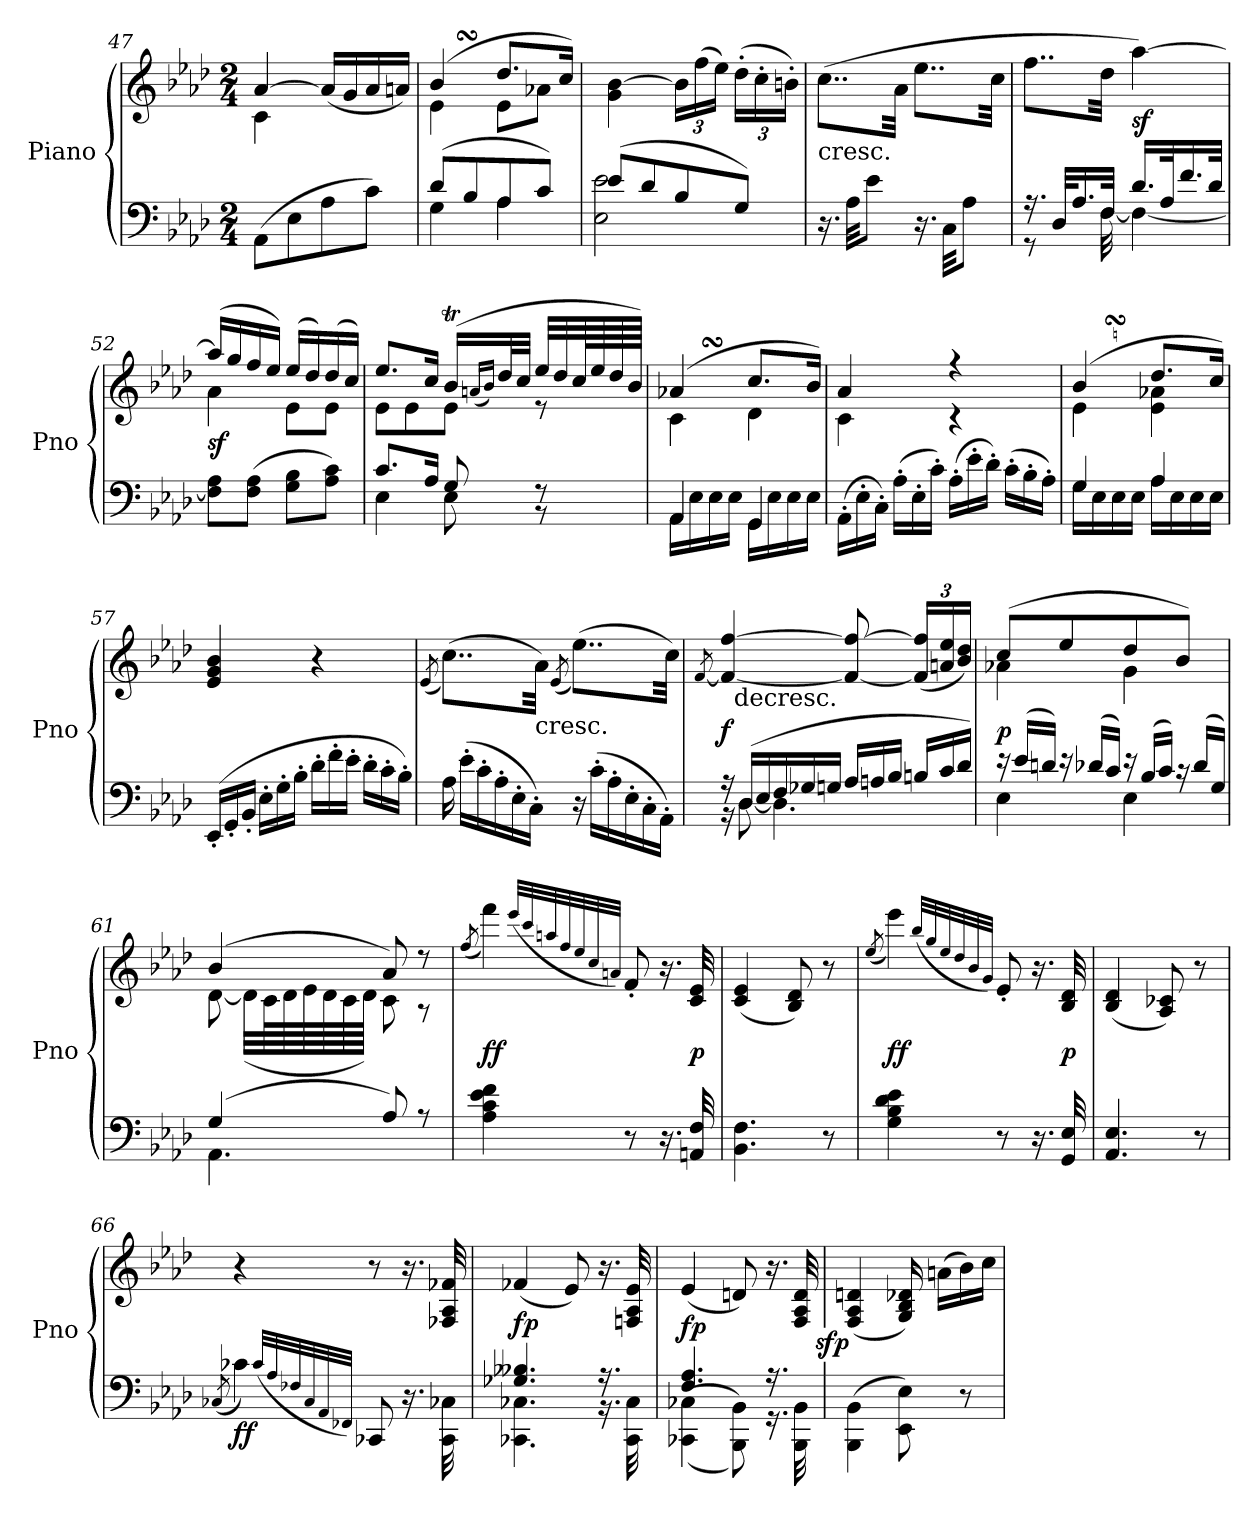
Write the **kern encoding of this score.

**kern	**kern	**dynam
*part1	*part1	*part1
*staff2	*staff1	*staff1/2
*I"Piano	*	*
*I'Pno	*	*
*clefF4	*clefG2	*
*k[b-e-a-d-]	*k[b-e-a-d-]	*
*A-:	*A-:	*
*M2/4	*M2/4	*
=47	=47	=47
*	*^	*
(8AA-L	[4a-	4c	.
8E-	.	.	.
8A-	(16a-LL]	4ryy	.
.	16g	.	.
8cJ)	16a-	.	.
.	16anJJ)	.	.
=48	=48	=48	=48
*^	*	*	*
(8d-L	4G	(4b-SSS	4e-	.
8B-	.	.	.	.
8A-	4A-	8.dd-L	8e-L	.
8cJ)	.	.	8a-XJ	.
.	.	16ccJk)	.	.
*	*	*v	*v	*
=49	=49	=49	=49
(8e-L	2E- 2e-	4g\ [4b-\	.
8d-	.	.	.
*	*	*Xbrackettup	*
8B-	.	24b-LL]	.
.	.	(24ff	.
.	.	24ee-JJ)	.
8GJ)	.	(24dd-'LL	.
.	.	24cc'	.
.	.	24bn'JJ)	.
*v	*v	*	*
=50	=50	=50
!	!LO:TX:c:t=cresc.	!
16.r	(8..ccL	.
32A-KKL	.	.
8e-J	.	.
.	32a-Jkk	.
16.r	8..ee-L	.
32CKKL	.	.
8A-J	.	.
.	32ccJkk	.
=51	=51	=51
*^	*	*
16.r	8r	8..ffL	.
32D-KLL	.	.	.
16.A-	16.ryy	.	.
32FJJk	[32F	32dd-Jkk	.
16.d-LL	4F_	[4aa-)	sf
32A-K	.	.	.
16.f	.	.	.
32d-JJk	.	.	.
*v	*v	*	*
=52	=52	=52
*	*^	*
8F] 8A-L	(16aa-LL]	4a-	sf
.	16gg	.	.
(8F 8A-J	16ff	.	.
.	16ee-JJ)	.	.
8G 8B-L	(16ee-LL	8e-L	.
.	16dd-)	.	.
8A- 8cJ)	(16dd-	8e-J	.
.	16ccJJ)	.	.
=53	=53	=53	=53
*^	*	*	*
8.cL	4E-	8.ee-L	8e-L	.
.	.	.	8e-	.
16A-Jk	.	16ccJk	.	.
8G	8E-	(16b-TLL	8e-J	.
.	.	(16qanLL	.	.
.	.	16qb-JJ)	.	.
.	.	32dd-L	.	.
.	.	32ccJJJ	.	.
8r	8r	32ee-LLL	8re	.
.	.	32dd-	.	.
.	.	64ccL	.	.
.	.	64ee-	.	.
.	.	64dd-	.	.
.	.	64b-JJJJ)	.	.
=54	=54	=54	=54	=54
4AA-	16AA-LL	(4a-XSSs	4c	.
.	16E-	.	.	.
.	16E-	.	.	.
.	16E-JJ	.	.	.
4GG	16GGLL	8.ccL	4d-	.
.	16E-	.	.	.
.	16E-	.	.	.
.	16E-JJ	16b-Jk)	.	.
*v	*v	*	*	*
=55	=55	=55	=55
*Xtuplet	*	*	*
(24AA-'\LL	4a-	4c	.
24E-'\	.	.	.
24C'\JJ)	.	.	.
(24A-'LL	.	.	.
24E-'	.	.	.
24c'JJ)	.	.	.
(24A-'LL	4r	4r	.
24e-'	.	.	.
24d-'JJ)	.	.	.
(24c'LL	.	.	.
24B-'	.	.	.
24A-'JJ)	.	.	.
=56	=56	=56	=56
*^	*	*	*
4G	16GLL	(4b-SSs	4e-	.
.	16E-	.	.	.
.	16E-	.	.	.
.	16E-JJ	.	.	.
4A-	16A-LL	8.dd-L	4e- 4a-X	.
.	16E-	.	.	.
.	16E-	.	.	.
.	16E-JJ	16ccJk)	.	.
*v	*v	*	*	*
*	*v	*v	*
=57	=57	=57
(24EE-'LL	4e- 4g 4b-	.
24GG'	.	.
24BB-'JJ	.	.
24E-'LL	.	.
24G'	.	.
24B-'JJ	.	.
24d-'LL	4r	.
24f'	.	.
24e-'JJ	.	.
24d-'LL	.	.
24c'	.	.
24B-'JJ)	.	.
=58	=58	=58
.	(<8qe-	.
24A-	(8..ccL)	.
(24e-'LL	.	.
24c'	.	.
24A-'	.	.
24E-'	.	.
24C'JJ)	.	.
!	!LO:TX:c:t=cresc.	!
.	32a-Jkk)	.
.	(8qe-	.
24r	(8..ee-L)	.
(24c'LL	.	.
24A-'	.	.
24E-'	.	.
24C'	.	.
24AA-'JJ)	.	.
.	32ccJkk)	.
=59	=59	=59
.	[8qf	.
*^	*^	*
24r	24r	4f_/ [4ff/	24ryy	f
!	!	!	!LO:TX:c:t=decresc.	!
(24D-LL	[12D-	.	3ryy	.
24E-	.	.	.	.
24F	4.D-]	.	.	.
24G-X	.	.	.	.
24GnJJ	.	.	.	.
24A-LL	.	8f_/ 8ff_/	.	.
24An	.	.	.	.
24B-JJ	.	.	.	.
24BnLL	.	(24f]/ 24ff]/LL	12.ryy	.
24c	.	24an/ 24ee-/	.	.
24d-JJ)	.	24b-/ 24dd-/JJ)	.	.
=60	=60	=60	=60	=60
24r	4E-	(8ccL	4a-X	p
(<24e-LL	.	.	.	.
24dnJJ)	.	.	.	.
24re	.	8ee-	.	.
(<24d-XLL	.	.	.	.
24cJJ)	.	.	.	.
24r	4E-	8dd-	4g	.
(24B-LL	.	.	.	.
24cJJ)	.	.	.	.
24rc	.	8b-J)	.	.
(<24d-LL	.	.	.	.
24GJJ)	.	.	.	.
=61	=61	=61	=61	=61
(4G	4.AA-	(4b-	[8d-	.
.	.	.	(>32d-LLL]	.
.	.	.	64cL	.
.	.	.	64d-	.
.	.	.	64e-	.
.	.	.	64d-	.
.	.	.	64c	.
.	.	.	64d-JJJJ)	.
8A-)	.	8a-)	8c	.
8rA	8ryy	8r	8r	.
*v	*v	*	*	*
*	*v	*v	*
=62	=62	=62
.	(<8qff	.
4A- 4c 4e- 4f	4fff)	ff
.	(32qeee-LLL	.
.	32qccc	.
.	32qaan	.
.	32qff	.
.	32qee-	.
.	32qcc	.
.	32qanJJJ)	.
8r	8f'	.
16.r	16.r	.
32AAn 32F	32c 32e-	p
=63	=63	=63
4.BB- 4.F	(4c 4e-	.
.	8B- 8d-)	.
8r	8r	.
=64	=64	=64
.	(<8qee-	.
4G 4B- 4d- 4e-	4eee-)	ff
.	(32qbb-LLL	.
.	32qgg	.
.	32qee-	.
.	32qdd-	.
.	32qb-	.
.	32qgJJJ)	.
8r	8e-'	.
16.r	16.r	.
32GG 32E-	32B- 32d-	p
=65	=65	=65
4.AA- 4.E-	(4B- 4d-	.
.	8A- 8c-X)	.
8r	8r	.
=66	=66	=66
(<8qC-X	.	.
!	!	!LO:DY:b=2
4c-X)	4r	ff
(32qc-LLL	.	.
32qA-	.	.
32qF-X	.	.
32qC-	.	.
32qAA-	.	.
32qFF-XJJJ)	.	.
8CC-X	8r	.
16.r	16.r	.
32CC-\ 32C-X\	32F-X/ 32A-/ 32f-X/	.
=67	=67	=67
*^	*	*
4.G-X/ 4.B--X/	4.CC-X 4.C-X	(4f-X	fp
.	.	8e-)	.
16.r	16.r	16.r	.
32CC-\ 32C-\	32ryy	32Fn/ 32A-/ 32e-/	.
=68	=68	=68	=68
4.F/ 4.A-/	(<(<4CC-X 4C-X	(4e-	fp
.	8BBB- 8BB-))	8dn)	.
16.r	16.r	16.r	.
32ryy	32BBB-\ 32BB-\	32F/ 32A-/ 32d/	.
=69	=69	=69	=69
!	!	!	!LO:DY:rj
*v	*v	*	*
(<4BBB-\ 4BB-\	(4F/ 4A-/ 4dn/	sfp
8EE-\ 8E-\)	16G/ 16B-/ 16d-X/)	.
.	(16anLL	.
8r	16b-)	.
.	16ccJJ	.
=	=	=
*-	*-	*-
